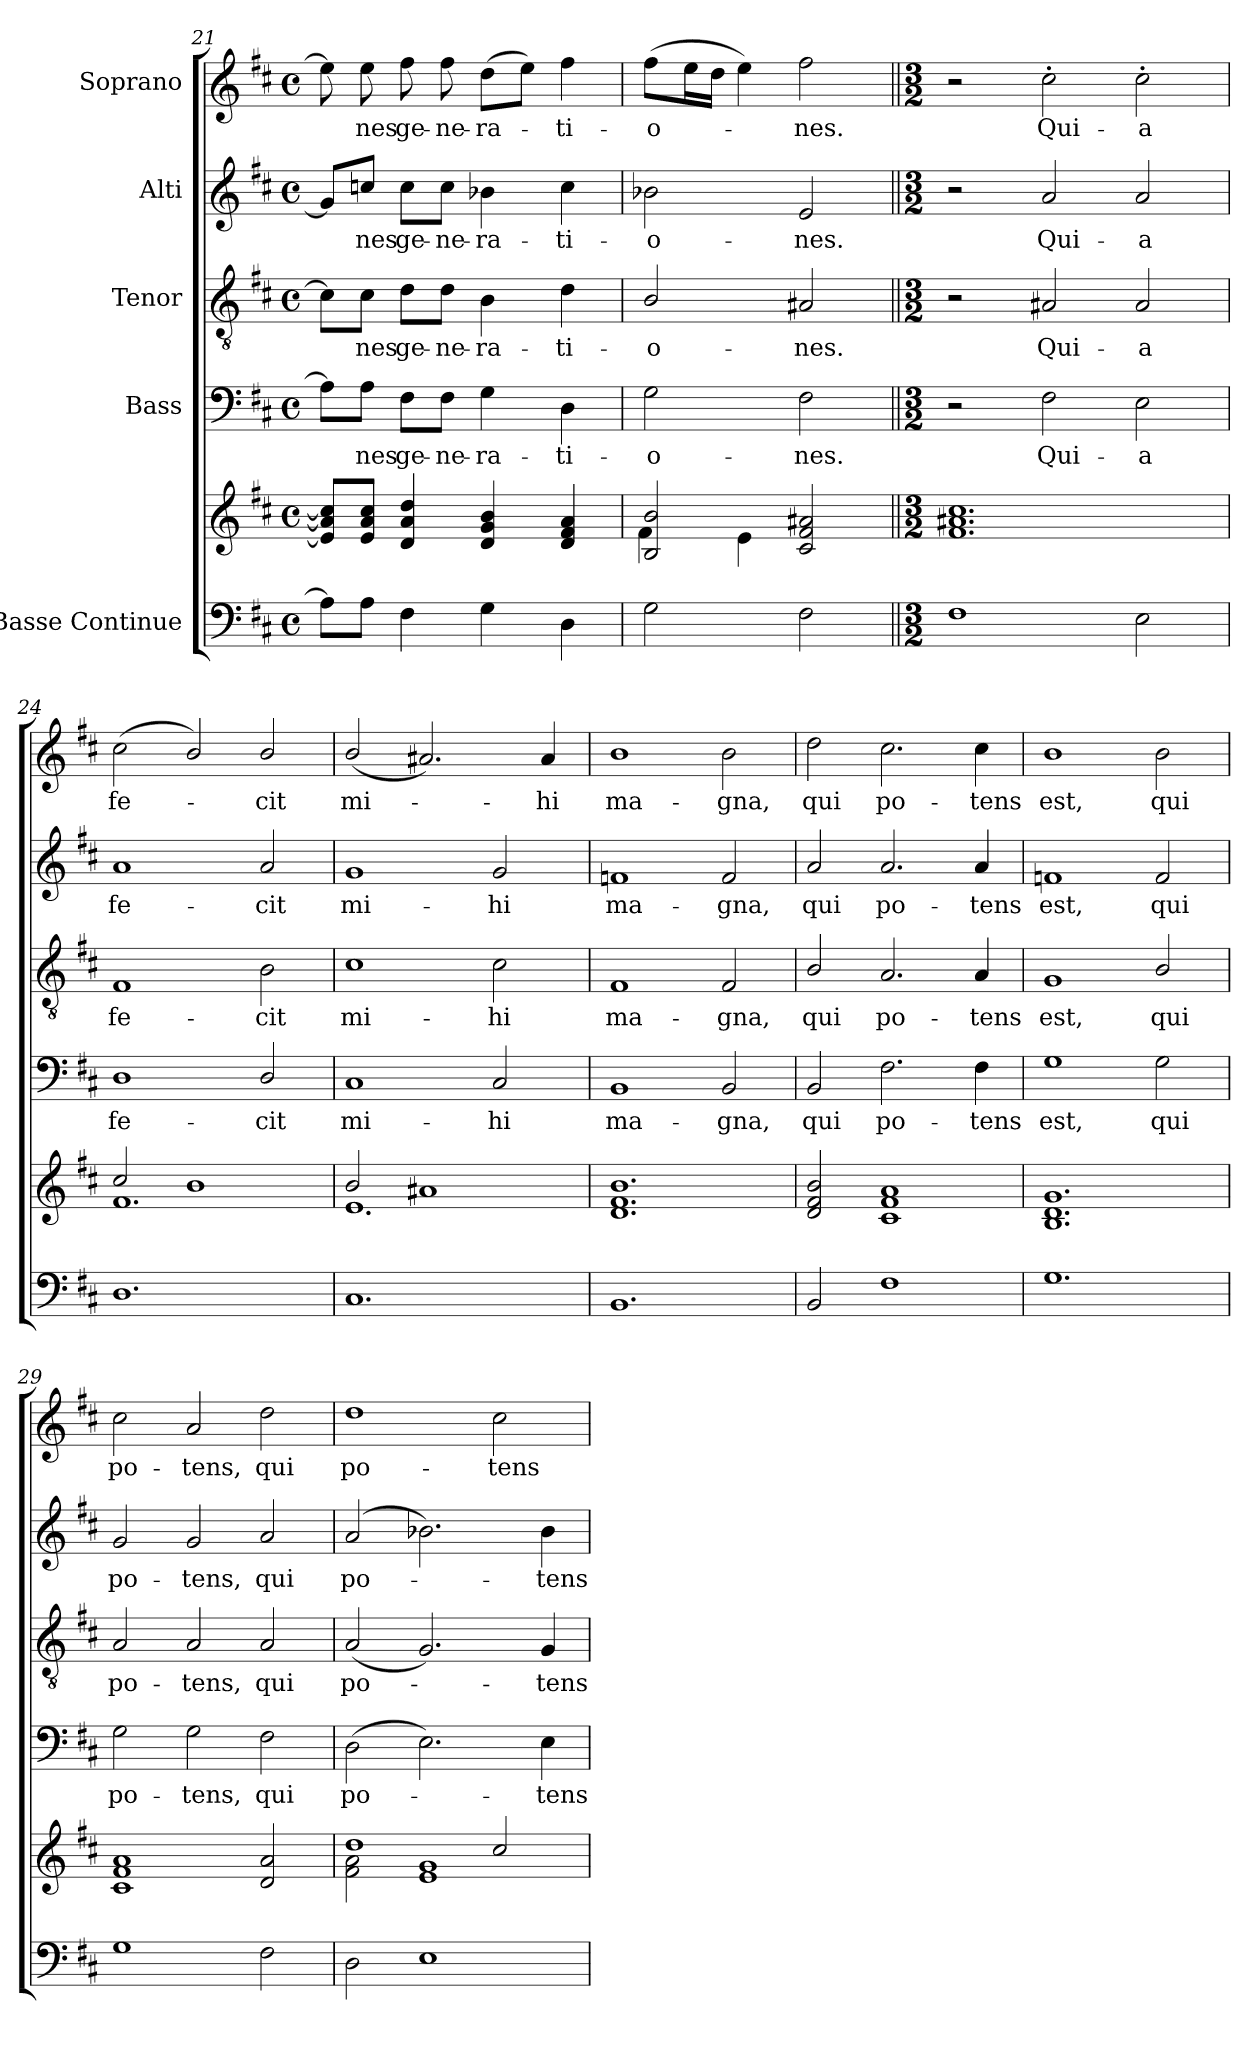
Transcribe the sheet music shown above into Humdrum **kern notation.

**kern	**kern	**kern	**text	**kern	**text	**kern	**text	**kern	**text
*part5	*part5	*part4	*part4	*part3	*part3	*part2	*part2	*part1	*part1
*staff6	*staff5	*staff4	*staff4	*staff3	*staff3	*staff2	*staff2	*staff1	*staff1
*I"Basse Continue	*	*I"Bass	*	*I"Tenor	*	*I"Alti	*	*I"Soprano	*
*clefF4	*clefG2	*clefF4	*	*clefGv2	*	*clefG2	*	*clefG2	*
*	*	*	*	*	*	*ITrd2c3	*	*	*
*k[f#c#]	*k[f#c#]	*k[f#c#]	*	*k[f#c#]	*	*k[f#c#g#d#a#]	*	*k[f#c#]	*
*M4/4	*M4/4	*M4/4	*	*M4/4	*	*M4/4	*	*M4/4	*
*met(c)	*met(c)	*met(c)	*	*met(c)	*	*met(c)	*	*met(c)	*
=21	=21	=21	=21	=21	=21	=21	=21	=21	=21
8A\L]	8e/] 8a/] 8cc#/]L	8A!\L]	.	8c#!\L]	.	8e!i/L]	.	8ee!\]	.
8A\J	8e/ 8a/ 8cc#/J	8A!\J	-nes	8c#!\J	-nes	8an!i/J	-nes	8ee!\	-nes
4F#\	4d/ 4a/ 4dd/	8F#!\L	ge-	8d!\L	ge-	8a!i\L	ge-	8ff#!\	ge-
.	.	8F#!\J	ne-	8d!\J	ne-	8a!i\J	ne-	8ff#!\	ne-
4G\	4d/ 4g/ 4b/	4G!\	ra-	4B!\	ra-	4gn!i\	ra-	(8dd!\L	ra-
.	.	.	.	.	.	.	.	8ee!\J)	.
4D\	4d/ 4f#/ 4a/	4D!\	ti-	4d!\	ti-	4a!i\	ti-	4ff#!\	-ti-
=22	=22	=22	=22	=22	=22	=22	=22	=22	=22
*	*^	*	*	*	*	*	*	*	*
2G\	2B/ 2b/	4f#\	2G!\	o-	2B!/	o-	2gn!i\	o-	(8ff#!\L	o-
.	.	.	.	.	.	.	.	.	16ee!\L	.
.	.	.	.	.	.	.	.	.	16dd!\JJ	.
.	.	4e\	.	.	.	.	.	.	4ee!\)	.
2F#\	2c#/ 2f#/ 2a#X/	2ryy	2F#!\	nes.	2A#X!/	nes.	2c#!i/	nes.	2ff#!\	-nes.
*	*v	*v	*	*	*	*	*	*	*	*
!!LO:LB:g=z
=23||	=23||	=23||	=23||	=23||	=23||	=23||	=23||	=23||	=23||
*M3/2	*M3/2	*M3/2	*	*M3/2	*	*M3/2	*	*M3/2	*
*	*	*	*	*	*	*	*	*MM220	*
1F#	1.f# 1.a#X 1.cc#	2r	.	2r	.	2r	.	2r	.
.	.	2F#!\	Qui-	2A#X!/	Qui-	2f#!i/	Qui-	2cc#'!\	Qui-
2E\	.	2E!\	a	2A#!/	a	2f#!i/	a	2cc#'!\	a
=24	=24	=24	=24	=24	=24	=24	=24	=24	=24
*	*^	*	*	*	*	*	*	*	*
1.D	2cc#/	1.f#	1D!	fe-	1F#!	fe-	1f#!i	fe-	(2cc#!\	fe-
.	1b	.	.	.	.	.	.	.	2b!/)	.
.	.	.	2D!/	cit	2B!\	cit	2f#!i/	cit	2b!/	-cit
=25	=25	=25	=25	=25	=25	=25	=25	=25	=25	=25
1.C#	2b/	1.e	1C#!	mi-	1c#!	mi-	1e!i	mi-	(2b!/	mi-
.	1a#X	.	.	.	.	.	.	.	2.a#X!/)	.
.	.	.	2C#!/	hi	2c#!\	hi	2e!i/	hi	.	.
.	.	.	.	.	.	.	.	.	4a#!/	-hi
*	*v	*v	*	*	*	*	*	*	*	*
=26	=26	=26	=26	=26	=26	=26	=26	=26	=26
1.BB	1.d 1.f# 1.b	1BB!	ma-	1F#!	ma-	1dn!i	ma-	1b!	ma-
.	.	2BB!/	gna,	2F#!/	gna,	2d!i/	gna,	2b!\	gna,
=27	=27	=27	=27	=27	=27	=27	=27	=27	=27
2BB/	2d/ 2f#/ 2b/	2BB!/	qui	2B!/	qui	2f#!i/	qui	2dd!\	qui
1F#	1c# 1f# 1a	2.F#!\	po-	2.A!/	po-	2.f#!i/	po-	2.cc#!\	po-
.	.	4F#!\	tens	4A!/	tens	4f#!i/	tens	4cc#!\	tens
=28	=28	=28	=28	=28	=28	=28	=28	=28	=28
1.G	1.B 1.d 1.g	1G!	est,	1G!	est,	1dn!i	est,	1b!	est,
.	.	2G!\	qui	2B!/	qui	2d!i/	qui	2b!\	qui
=29	=29	=29	=29	=29	=29	=29	=29	=29	=29
1G	1c# 1f# 1a	2G!\	po-	2A!/	po-	2e!i/	po-	2cc#!\	po-
.	.	2G!\	tens,	2A!/	tens,	2e!i/	tens,	2a!/	tens,
2F#\	2d/ 2a/	2F#!\	qui	2A!/	qui	2f#!i/	qui	2dd!\	qui
!!LO:PB:g=z
=30	=30	=30	=30	=30	=30	=30	=30	=30	=30
*	*^	*	*	*	*	*	*	*	*
2D\	1dd	2f#\ 2a\	(2D!\	po-	(2A!/	po-	(2f#!i/	po-	1dd!	po-
1E	.	1e 1g	2.E!\)	.	2.G!/)	.	2.gn!i\)	.	.	.
.	2cc#/	.	.	.	.	.	.	.	2cc#!\	tens
.	.	.	4E!\	-tens	4G!/	-tens	4g!i\	-tens	.	.
*	*v	*v	*	*	*	*	*	*	*	*
=	=	=	=	=	=	=	=	=	=
*-	*-	*-	*-	*-	*-	*-	*-	*-	*-
